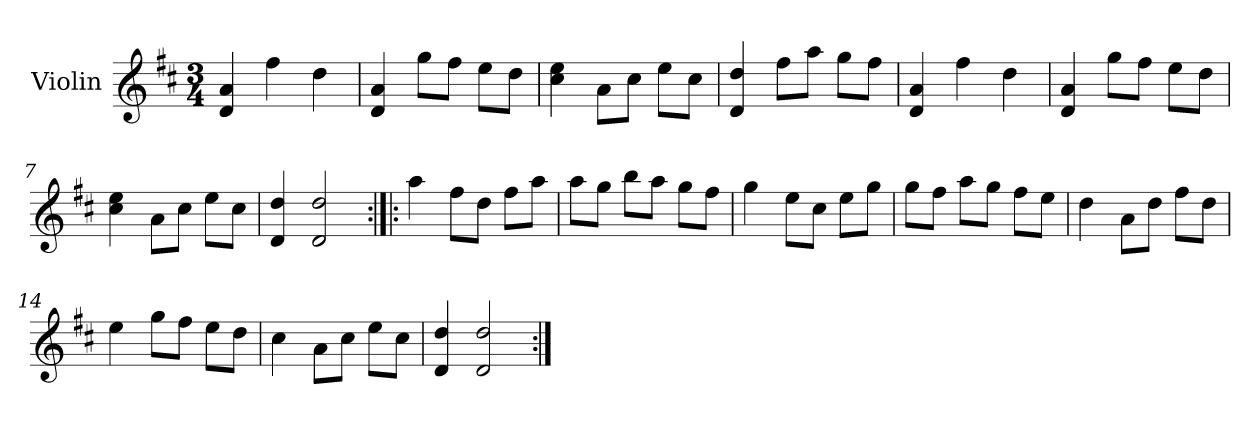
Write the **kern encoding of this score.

**kern
*part1
*staff1
*I"Violin
*I'Vln.
*clefG2
*k[f#c#]
*M3/4
=1
4d/ 4a/
4ff#\
4dd\
=2
4d/ 4a/
8gg\L
8ff#\J
8ee\L
8dd\J
=3
4cc#\ 4ee\
8a\L
8cc#\J
8ee\L
8cc#\J
=4
4d/ 4dd/
8ff#\L
8aa\J
8gg\L
8ff#\J
!!LO:LB:g=z
=5
4d/ 4a/
4ff#\
4dd\
=6
4d/ 4a/
8gg\L
8ff#\J
8ee\L
8dd\J
=7
4cc#\ 4ee\
8a\L
8cc#\J
8ee\L
8cc#\J
=8
4d/ 4dd/
2d/ 2dd/
!!LO:LB:g=z
=9:|!|:
4aa\
8ff#\L
8dd\J
8ff#\L
8aa\J
=10
8aa\L
8gg\J
8bb\L
8aa\J
8gg\L
8ff#\J
=11
4gg\
8ee\L
8cc#\J
8ee\L
8gg\J
=12
8gg\L
8ff#\J
8aa\L
8gg\J
8ff#\L
8ee\J
!!LO:LB:g=z
=13
4dd\
8a\L
8dd\J
8ff#\L
8dd\J
=14
4ee\
8gg\L
8ff#\J
8ee\L
8dd\J
=15
4cc#\
8a\L
8cc#\J
8ee\L
8cc#\J
=16
4d/ 4dd/
2d/ 2dd/
=:|!
*-
